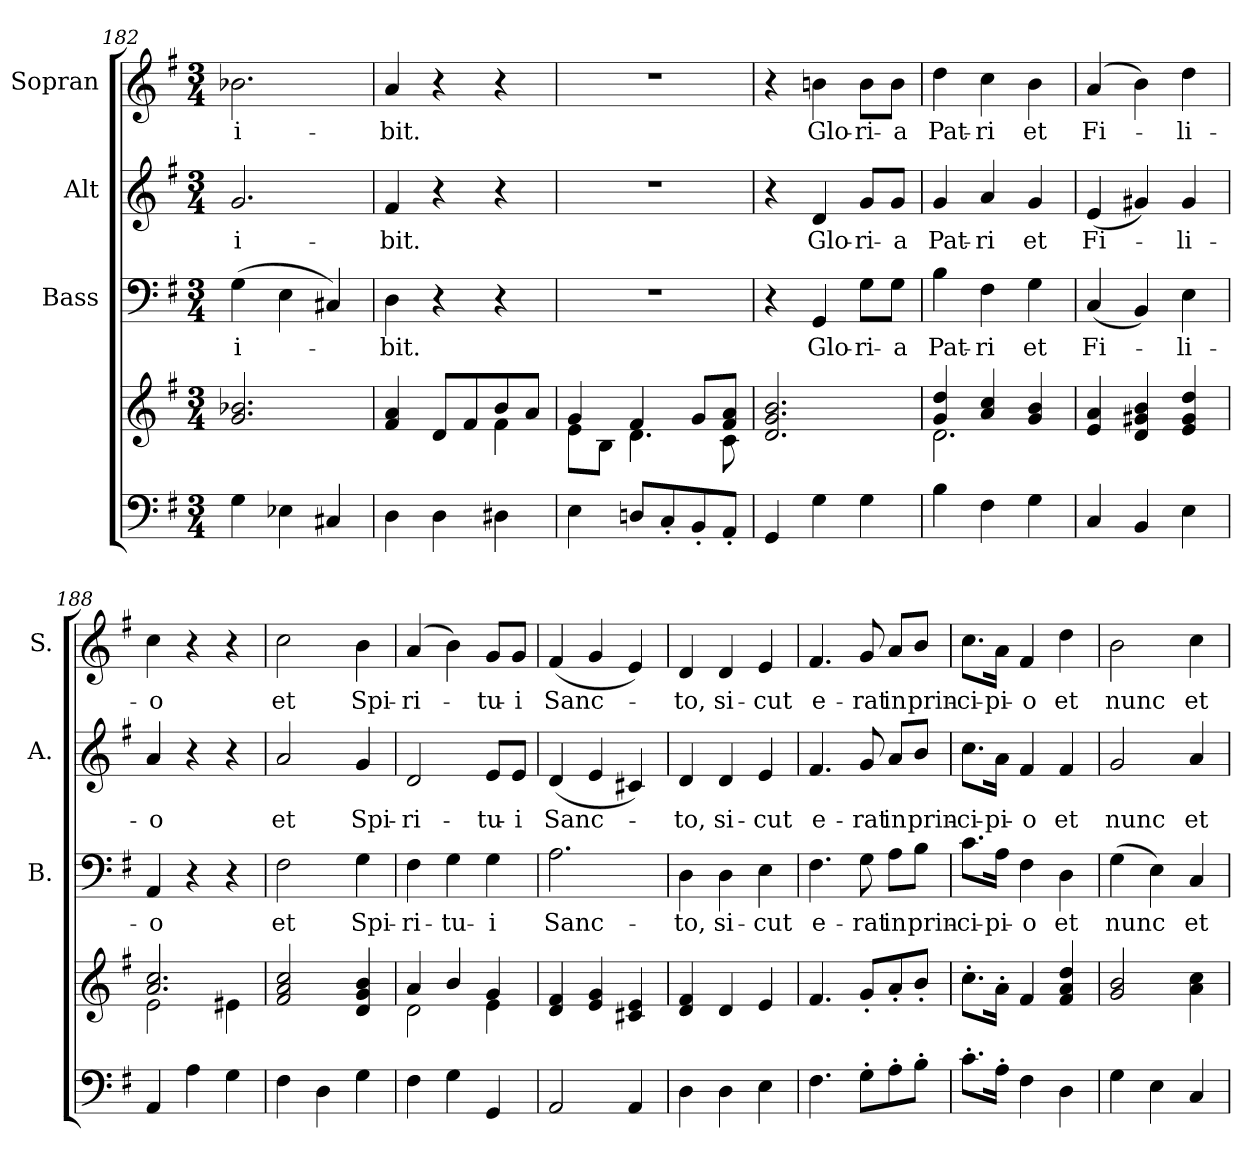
**kern	**kern	**kern	**text	**kern	**text	**kern	**text
*part4	*part4	*part3	*part3	*part2	*part2	*part1	*part1
*staff5	*staff4	*staff3	*staff3	*staff2	*staff2	*staff1	*staff1
*	*	*I"Bass	*	*I"Alt	*	*I"Sopran	*
*	*	*I'B.	*	*I'A.	*	*I'S.	*
*clefF4	*clefG2	*clefF4	*	*clefG2	*	*clefG2	*
*k[f#]	*k[f#]	*k[f#]	*	*k[f#]	*	*k[f#]	*
*G:	*G:	*G:	*	*G:	*	*G:	*
*M3/4	*M3/4	*M3/4	*	*M3/4	*	*M3/4	*
=182	=182	=182	=182	=182	=182	=182	=182
!	!	!	!LO:LY:b	!	!LO:LY:b	!	!LO:LY:b
4G\	2.g/ 2.b-X/	(>4G\	-i-	2.g/	-i-	2.b-X\	-i-
4E-X\	.	4E\	.	.	.	.	.
4C#X/	.	4C#X/)	.	.	.	.	.
=183	=183	=183	=183	=183	=183	=183	=183
*	*^	*	*	*	*	*	*
!	!	!	!	!LO:LY:b	!	!LO:LY:b	!	!LO:LY:b
4D\	4f#/ 4a/	2ryy	4D\	-bit.	4f#/	-bit.	4a/	-bit.
4D\	8d/L	.	4r	.	4r	.	4r	.
.	8f#/	.	.	.	.	.	.	.
4D#X\	8b/	4f#\	4r	.	4r	.	4r	.
.	8a/J	.	.	.	.	.	.	.
=184	=184	=184	=184	=184	=184	=184	=184	=184
4E\	4g/	8e\L	2.r	.	2.r	.	2.r	.
.	.	8B\J	.	.	.	.	.	.
8Dn/L	4f#/	4.d\	.	.	.	.	.	.
8C'</	.	.	.	.	.	.	.	.
8BB'</	8g/L	.	.	.	.	.	.	.
8AA'</J	8f#/ 8a/J	8c\	.	.	.	.	.	.
*	*v	*v	*	*	*	*	*	*
=185	=185	=185	=185	=185	=185	=185	=185
4GG/	2.d/ 2.g/ 2.b/	4r	.	4r	.	4r	.
!	!	!	!LO:LY:b	!	!LO:LY:b	!	!LO:LY:b
4G\	.	4GG/	Glo-	4d/	Glo-	4bn\	Glo-
!	!	!	!LO:LY:b	!	!LO:LY:b	!	!LO:LY:b
4G\	.	8G\L	-ri-	8g/L	-ri-	8b\L	-ri-
!	!	!	!LO:LY:b	!	!LO:LY:b	!	!LO:LY:b
.	.	8G\J	-a	8g/J	-a	8b\J	-a
=186	=186	=186	=186	=186	=186	=186	=186
*	*^	*	*	*	*	*	*
!	!	!	!	!LO:LY:b	!	!LO:LY:b	!	!LO:LY:b
4B\	4g/ 4dd/	2.d\	4B\	Pat-	4g/	Pat-	4dd\	Pat-
!	!	!	!	!LO:LY:b	!	!LO:LY:b	!	!LO:LY:b
4F#\	4a/ 4cc/	.	4F#\	-ri	4a/	-ri	4cc\	-ri
!	!	!	!	!LO:LY:b	!	!LO:LY:b	!	!LO:LY:b
4G\	4g/ 4b/	.	4G\	et	4g/	et	4b\	et
*	*v	*v	*	*	*	*	*	*
=187	=187	=187	=187	=187	=187	=187	=187
!	!	!	!LO:LY:b	!	!LO:LY:b	!	!LO:LY:b
4C/	4e/ 4a/	(<4C/	Fi-	(<4e/	Fi-	(4a/	Fi-
4BB/	4d/ 4g#X/ 4b/	4BB/)	.	4g#X/)	.	4b\)	.
!	!	!	!LO:LY:b	!	!LO:LY:b	!	!LO:LY:b
4E\	4e/ 4g#/ 4dd/	4E\	-li-	4g#/	-li-	4dd\	-li-
=188	=188	=188	=188	=188	=188	=188	=188
*	*^	*	*	*	*	*	*
!	!	!	!	!LO:LY:b	!	!LO:LY:b	!	!LO:LY:b
4AA/	2.a/ 2.cc/	2e\	4AA/	-o	4a/	-o	4cc\	-o
4A\	.	.	4r	.	4r	.	4r	.
4G\	.	4e#X\	4r	.	4r	.	4r	.
!!LO:PB:g=z
=189	=189	=189	=189	=189	=189	=189	=189	=189
!	!	!	!	!LO:LY:b	!	!LO:LY:b	!	!LO:LY:b
*	*v	*v	*	*	*	*	*	*
4F#\	2f#/ 2a/ 2cc/	2F#\	et	2a/	et	2cc\	et
4D\	.	.	.	.	.	.	.
!	!	!	!LO:LY:b	!	!LO:LY:b	!	!LO:LY:b
4G\	4d/ 4g/ 4b/	4G\	Spi-	4g/	Spi-	4b\	Spi-
=190	=190	=190	=190	=190	=190	=190	=190
*	*^	*	*	*	*	*	*
!	!	!	!	!LO:LY:b	!	!LO:LY:b	!	!LO:LY:b
4F#\	4a/	2d\	4F#\	-ri-	2d/	-ri-	(4a/	-ri-
!	!	!	!	!LO:LY:b	!	!	!	!
4G\	4b/	.	4G\	-tu-	.	.	4b\)	.
!	!	!	!	!LO:LY:b	!	!LO:LY:b	!	!LO:LY:b
4GG/	4g/	4e\	4G\	-i	8e/L	-tu-	8g/L	-tu-
!	!	!	!	!	!	!LO:LY:b	!	!LO:LY:b
.	.	.	.	.	8e/J	-i	8g/J	-i
*	*v	*v	*	*	*	*	*	*
=191	=191	=191	=191	=191	=191	=191	=191
!	!	!	!LO:LY:b	!	!LO:LY:b	!	!LO:LY:b
2AA/	4d/ 4f#/	2.A\	Sanc-	(<4d/	Sanc-	(<4f#/	Sanc-
.	4e/ 4g/	.	.	4e/	.	4g/	.
4AA/	4c#X/ 4e/	.	.	4c#X/)	.	4e/)	.
=192	=192	=192	=192	=192	=192	=192	=192
!	!	!	!LO:LY:b	!	!LO:LY:b	!	!LO:LY:b
4D\	4d/ 4f#/	4D\	-to,	4d/	-to,	4d/	-to,
!	!	!	!LO:LY:b	!	!LO:LY:b	!	!LO:LY:b
4D\	4d/	4D\	si-	4d/	si-	4d/	si-
!	!	!	!LO:LY:b	!	!LO:LY:b	!	!LO:LY:b
4E\	4e/	4E\	-cut	4e/	-cut	4e/	-cut
=193	=193	=193	=193	=193	=193	=193	=193
!	!	!	!LO:LY:b	!	!LO:LY:b	!	!LO:LY:b
4.F#\	4.f#/	4.F#\	e-	4.f#/	e-	4.f#/	e-
!	!	!	!LO:LY:b	!	!LO:LY:b	!	!LO:LY:b
8G'>\L	8g'</L	8G\	-rat	8g/	-rat	8g/	-rat
!	!	!	!LO:LY:b	!	!LO:LY:b	!	!LO:LY:b
8A'>\	8a'</	8A\L	in	8a/L	in	8a/L	in
!	!	!	!LO:LY:b	!	!LO:LY:b	!	!LO:LY:b
8B'>\J	8b'</J	8B\J	prin-	8b/J	prin-	8b/J	prin-
=194	=194	=194	=194	=194	=194	=194	=194
!	!	!	!LO:LY:b	!	!LO:LY:b	!	!LO:LY:b
8.c'>\L	8.cc'>\L	8.c\L	-ci-	8.cc\L	-ci-	8.cc\L	-ci-
!	!	!	!LO:LY:b	!	!LO:LY:b	!	!LO:LY:b
16A'>\Jk	16a'>\Jk	16A\Jk	-pi-	16a\Jk	-pi-	16a\Jk	-pi-
!	!	!	!LO:LY:b	!	!LO:LY:b	!	!LO:LY:b
4F#\	4f#/	4F#\	-o	4f#/	-o	4f#/	-o
!	!	!	!LO:LY:b	!	!LO:LY:b	!	!LO:LY:b
4D\	4f#/ 4a/ 4dd/	4D\	et	4f#/	et	4dd\	et
=195	=195	=195	=195	=195	=195	=195	=195
!	!	!	!LO:LY:b	!	!LO:LY:b	!	!LO:LY:b
4G\	2g/ 2b/	(>4G\	nunc	2g/	nunc	2b\	nunc
4E\	.	4E\)	.	.	.	.	.
!	!	!	!LO:LY:b	!	!LO:LY:b	!	!LO:LY:b
4C/	4a\ 4cc\	4C/	et	4a/	et	4cc\	et
=	=	=	=	=	=	=	=
*-	*-	*-	*-	*-	*-	*-	*-
